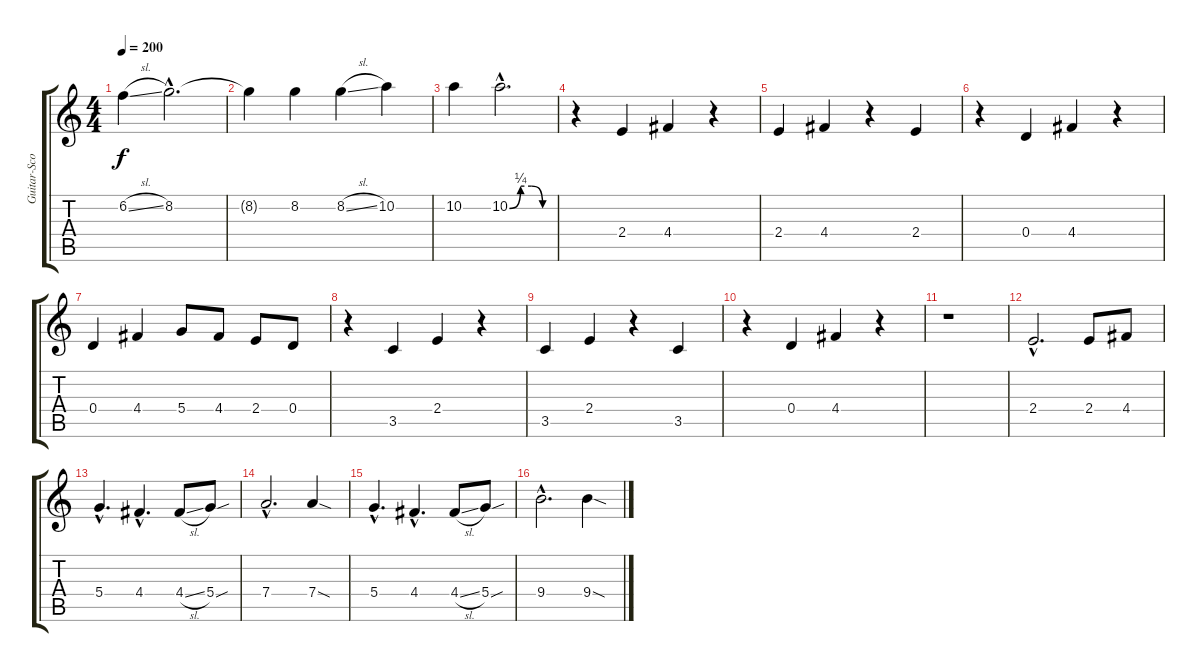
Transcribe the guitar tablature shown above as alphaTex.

\track ("Guitar-Scott Gross" "Guitar-Sco") {instrument distortionguitar}
\staff {score tabs}
\tuning (E4 B3 G3 D3 A2 E2) {hide}
\ts (4 4)
\tempo 200
\clef g2
\ks c
6.2{sl}.4{dy f} 8.2{hac}.2{d} |
8.2{t}.4 8.2.4 8.2{sl}.4 10.2.4 |
10.2.4 10.2{be (custom 0 0 15 1 30 1 45 0 60 0) hac}.2{d} |
r.4 2.4.4 4.4.4 r.4 |
2.4.4 4.4.4 r.4 2.4.4 |
r.4 0.4.4 4.4.4 r.4 |
0.4.4 4.4.4 5.4.8 4.4.8 2.4.8 0.4.8 |
r.4 3.5.4 2.4.4 r.4 |
3.5.4 2.4.4 r.4 3.5.4 |
r.4 0.4.4 4.4.4 r.4 |
r.1 |
2.4{hac}.2{d} 2.4.8 4.4.8 |
5.4{hac}.4{d} 4.4{hac}.4{d} 4.4{sl}.8 5.4{sou}.8 |
7.4{hac}.2{d} 7.4{sod}.4 |
5.4{hac}.4{d} 4.4{hac}.4{d} 4.4{sl}.8 5.4{sou}.8 |
9.4{hac}.2{d} 9.4{sod}.4
